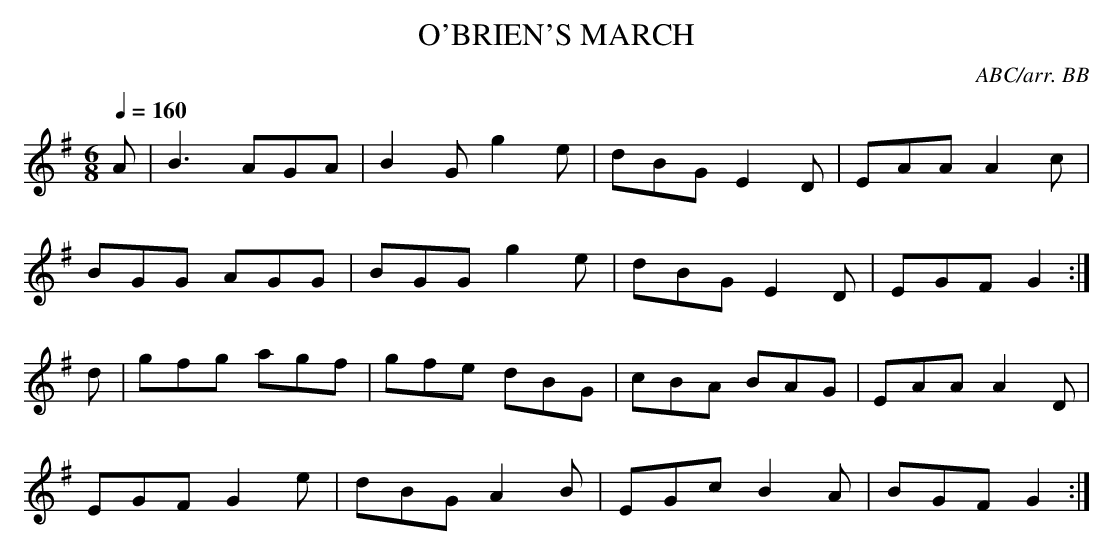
X:1
T:O'BRIEN'S MARCH
C:ABC/arr. BB
Y:"Irish"
Q:1/4=160
M:6/8
L:1/8
K:G
A|B3 AGA|B2G g2e|dBG E2D|EAA A2c|
BGG AGG|BGG g2e|dBG E2D|EGF G2 :|
d|gfg agf|gfe dBG|cBA BAG|EAA A2D|
EGF G2e|dBG A2B|EGc B2A|BGF G2 :|
